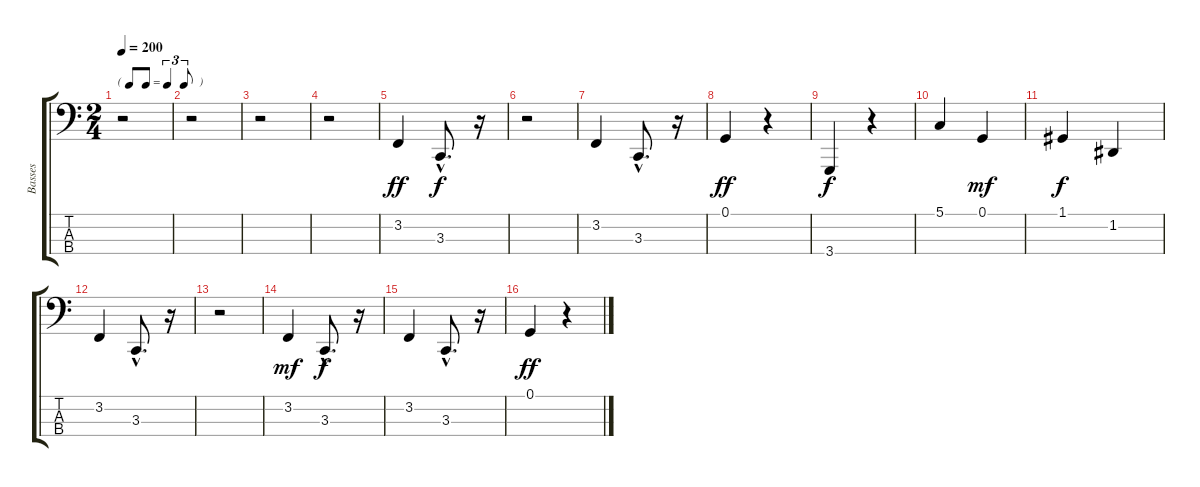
\track ("Basses" "Basses") {instrument stringensemble1}
\staff {score tabs}
\tuning (G2 D2 A1 E1) {hide}
\ts (2 4)
\tf triplet8th
\tempo 200
\clef f4
\ks c
r.2{dy f} |
r.2 |
r.2 |
r.2 |
3.2.4{dy ff} 3.3{hac}.8{d dy f} r.16 |
r.2 |
3.2.4 3.3{hac}.8{d} r.16 |
0.1.4{dy ff} r.4 |
3.4.4{dy f} r.4 |
5.1.4 0.1.4{dy mf} |
1.1.4{dy f} 1.2.4 |
3.2.4 3.3{hac}.8{d} r.16 |
r.2 |
3.2.4{dy mf} 3.3{hac}.8{d dy f} r.16 |
3.2.4 3.3{hac}.8{d} r.16 |
0.1.4{dy ff} r.4
